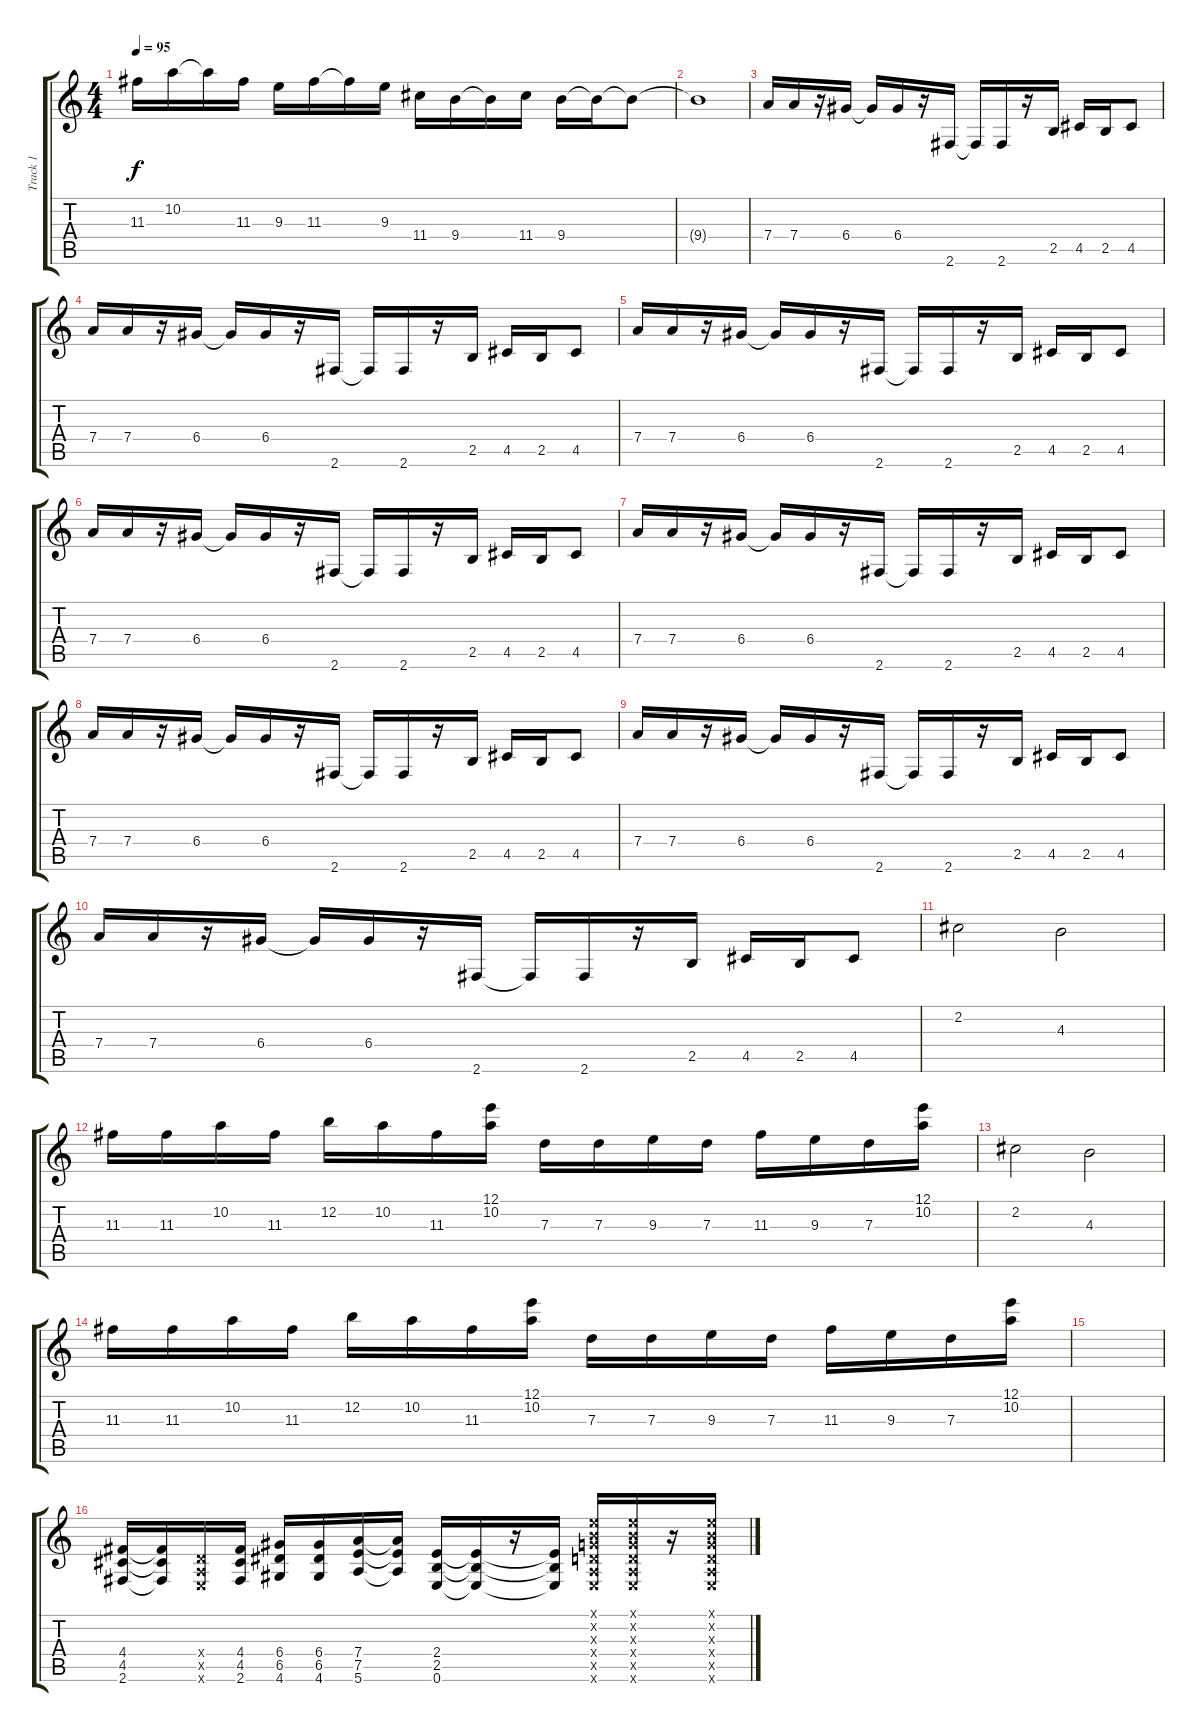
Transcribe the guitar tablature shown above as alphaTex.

\track ("Track 1" "Track 1") {instrument distortionguitar}
\staff {score tabs}
\tuning (E4 B3 G3 D3 A2 E2) {hide}
\ts (4 4)
\tempo 95
\clef g2
\ks c
11.3.16{dy f instrument distortionguitar} 10.2.16 10.2{t}.16 11.3.16 9.3.16 11.3.16 11.3{t}.16 9.3.16 11.4.16 9.4.16 9.4{t}.16 11.4.16 9.4.16 9.4{t}.16 9.4{t}.8 |
9.4{t}.1 |
7.4.16 7.4.16 r.16 6.4.16 6.4{t}.16 6.4.16 r.16 2.6.16 2.6{t}.16 2.6.16 r.16 2.5.16 4.5.16 2.5.16 4.5.8 |
7.4.16 7.4.16 r.16 6.4.16 6.4{t}.16 6.4.16 r.16 2.6.16 2.6{t}.16 2.6.16 r.16 2.5.16 4.5.16 2.5.16 4.5.8 |
7.4.16 7.4.16 r.16 6.4.16 6.4{t}.16 6.4.16 r.16 2.6.16 2.6{t}.16 2.6.16 r.16 2.5.16 4.5.16 2.5.16 4.5.8 |
7.4.16 7.4.16 r.16 6.4.16 6.4{t}.16 6.4.16 r.16 2.6.16 2.6{t}.16 2.6.16 r.16 2.5.16 4.5.16 2.5.16 4.5.8 |
7.4.16{instrument electricguitarmuted} 7.4.16 r.16 6.4.16 6.4{t}.16 6.4.16 r.16 2.6.16 2.6{t}.16 2.6.16 r.16 2.5.16 4.5.16 2.5.16 4.5.8 |
7.4.16 7.4.16 r.16 6.4.16 6.4{t}.16 6.4.16 r.16 2.6.16 2.6{t}.16 2.6.16 r.16 2.5.16 4.5.16 2.5.16 4.5.8 |
7.4.16 7.4.16 r.16 6.4.16 6.4{t}.16 6.4.16 r.16 2.6.16 2.6{t}.16 2.6.16 r.16 2.5.16 4.5.16 2.5.16 4.5.8 |
7.4.16 7.4.16 r.16 6.4.16 6.4{t}.16 6.4.16 r.16 2.6.16 2.6{t}.16 2.6.16 r.16 2.5.16 4.5.16 2.5.16 4.5.8 |
2.2.2{instrument distortionguitar} 4.3.2 |
11.3.16 11.3.16 10.2.16 11.3.16 12.2.16 10.2.16 11.3.16 (12.1 10.2).16 7.3.16 7.3.16 9.3.16 7.3.16 11.3.16 9.3.16 7.3.16 (12.1 10.2).16 |
2.2.2 4.3.2 |
11.3.16 11.3.16 10.2.16 11.3.16 12.2.16 10.2.16 11.3.16 (12.1 10.2).16 7.3.16 7.3.16 9.3.16 7.3.16 11.3.16 9.3.16 7.3.16 (12.1 10.2).16 |
|
(4.4 4.5 2.6).16 (4.4{t} 4.5{t} 2.6{t}).16 (0.4{x} 0.5{x} 0.6{x}).16 (4.4 4.5 2.6).16 (6.4 6.5 4.6).16 (6.4 6.5 4.6).16 (7.4 7.5 5.6).16 (7.4{t} 7.5{t} 5.6{t}).16 (2.4 2.5 0.6).16 (2.4{t} 2.5{t} 0.6{t}).16 r.16 (2.4{t} 2.5{t} 0.6{t}).16 (0.1{x} 0.2{x} 0.3{x} 0.4{x} 0.5{x} 0.6{x}).16 (0.1{x} 0.2{x} 0.3{x} 0.4{x} 0.5{x} 0.6{x}).16 r.16 (0.1{x} 0.2{x} 0.3{x} 0.4{x} 0.5{x} 0.6{x}).16
